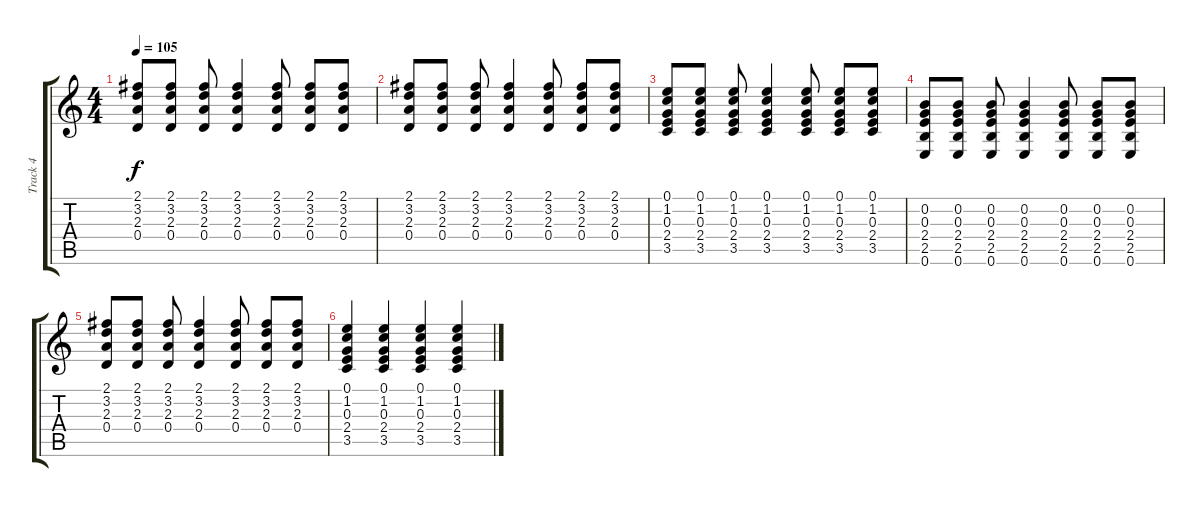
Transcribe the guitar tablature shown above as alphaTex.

\track ("Track 4" "Track 4") {instrument acousticguitarsteel}
\staff {score tabs}
\tuning (E4 B3 G3 D3 A2 E2) {hide}
\ts (4 4)
\tempo 105
\clef g2
\ks c
(2.1 3.2 2.3 0.4).8{dy f} (2.1 3.2 2.3 0.4).8 (2.1 3.2 2.3 0.4).8 (2.1 3.2 2.3 0.4).4 (2.1 3.2 2.3 0.4).8 (2.1 3.2 2.3 0.4).8 (2.1 3.2 2.3 0.4).8 |
(2.1 3.2 2.3 0.4).8 (2.1 3.2 2.3 0.4).8 (2.1 3.2 2.3 0.4).8 (2.1 3.2 2.3 0.4).4 (2.1 3.2 2.3 0.4).8 (2.1 3.2 2.3 0.4).8 (2.1 3.2 2.3 0.4).8 |
(0.1 1.2 0.3 2.4 3.5).8 (0.1 1.2 0.3 2.4 3.5).8 (0.1 1.2 0.3 2.4 3.5).8 (0.1 1.2 0.3 2.4 3.5).4 (0.1 1.2 0.3 2.4 3.5).8 (0.1 1.2 0.3 2.4 3.5).8 (0.1 1.2 0.3 2.4 3.5).8 |
(0.2 0.3 2.4 2.5 0.6).8 (0.2 0.3 2.4 2.5 0.6).8 (0.2 0.3 2.4 2.5 0.6).8 (0.2 0.3 2.4 2.5 0.6).4 (0.2 0.3 2.4 2.5 0.6).8 (0.2 0.3 2.4 2.5 0.6).8 (0.2 0.3 2.4 2.5 0.6).8 |
(2.1 3.2 2.3 0.4).8 (2.1 3.2 2.3 0.4).8 (2.1 3.2 2.3 0.4).8 (2.1 3.2 2.3 0.4).4 (2.1 3.2 2.3 0.4).8 (2.1 3.2 2.3 0.4).8 (2.1 3.2 2.3 0.4).8 |
(0.1 1.2 0.3 2.4 3.5).4 (0.1 1.2 0.3 2.4 3.5).4 (0.1 1.2 0.3 2.4 3.5).4 (0.1 1.2 0.3 2.4 3.5).4
